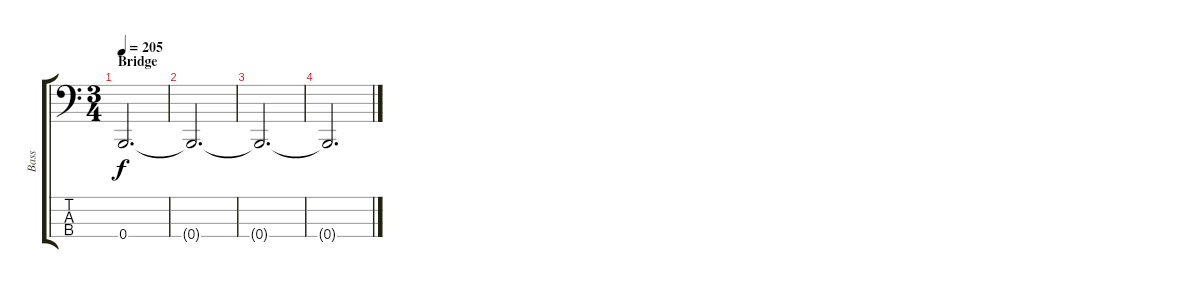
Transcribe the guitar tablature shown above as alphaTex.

\track ("Bass" "Bass") {instrument electricbassfinger}
\staff {score tabs}
\tuning (D2 A1 E1 B0) {hide}
\ts (3 4)
\section ("" "Bridge")
\tempo 205
\clef f4
\ks c
0.4.2{d dy f} |
0.4{t}.2{d} |
0.4{t}.2{d} |
0.4{t}.2{d}
